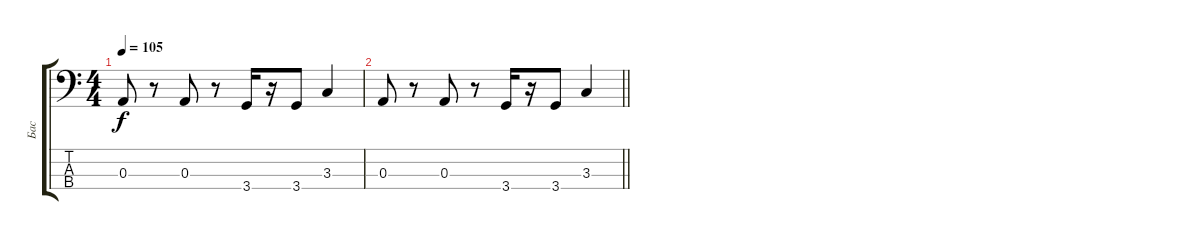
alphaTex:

\track ("Бас" "Бас") {instrument acousticbass}
\staff {score tabs}
\tuning (G2 D2 A1 E1) {hide}
\ts (4 4)
\tempo 105
\clef f4
\ks c
0.3.8{dy f} r.8 0.3.8 r.8 3.4.16 r.16 3.4.8 3.3.4 |
\barLineRight lightlight
0.3.8 r.8 0.3.8 r.8 3.4.16 r.16 3.4.8 3.3.4
